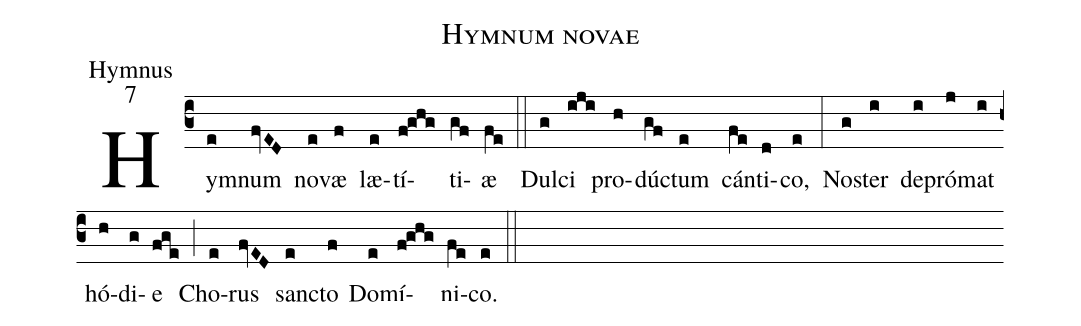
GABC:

name:Hymnum novae;
office-part:Hymnus;
mode:7;
%%
(c3) Hy(e)mnum(fvED) no(e)væ(f) læ(e)tí(f!ghg)ti(gf)æ(fe) (::)
Dul(g)ci(iji) pro(h)dú(gf)ctum(e) cán(fe)ti(d)co,(e) (:)
No(g)ster(i) de(i)pró(j)mat(i) hó(h)di(g)e(fge) (;) Cho(e)rus(fvED) san(e)cto(f) Do(e)mí(f!ghg)ni(fe)co.(e) (::)
